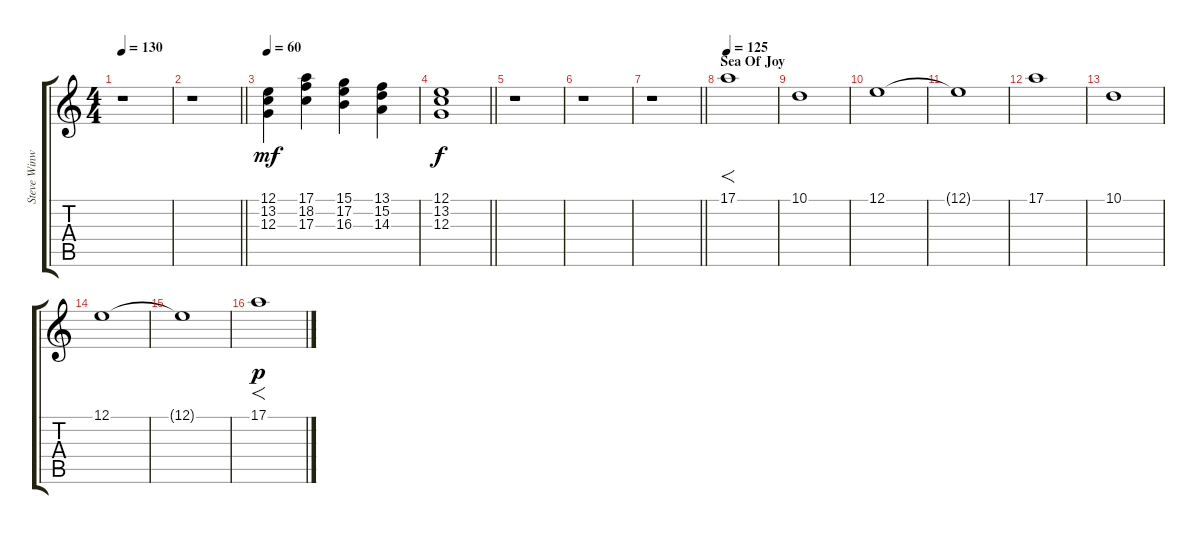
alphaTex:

\track ("Steve Winwood (Guitar - Organ) " "Steve Winw") {instrument drawbarorgan}
\staff {score tabs}
\tuning (E4 B3 G3 D3 A2 E2) {hide}
\ts (4 4)
\tempo 130
\clef g2
\ks c
r.1{dy f} |
\barLineRight lightlight
r.1 |
\tempo 60
(12.1 13.2 12.3).4{dy mf} (17.1 18.2 17.3).4 (15.1 17.2 16.3).4 (13.1 15.2 14.3).4 |
\barLineRight lightlight
(12.1 13.2 12.3).1{dy f} |
r.1 |
r.1 |
\barLineRight lightlight
r.1{instrument rockorgan} |
\section ("" "Sea Of Joy")
\tempo 125
17.1.1{f} |
10.1.1 |
12.1.1 |
12.1{t}.1 |
17.1.1 |
10.1.1 |
12.1.1 |
12.1{t}.1 |
17.1.1{f dy p}
